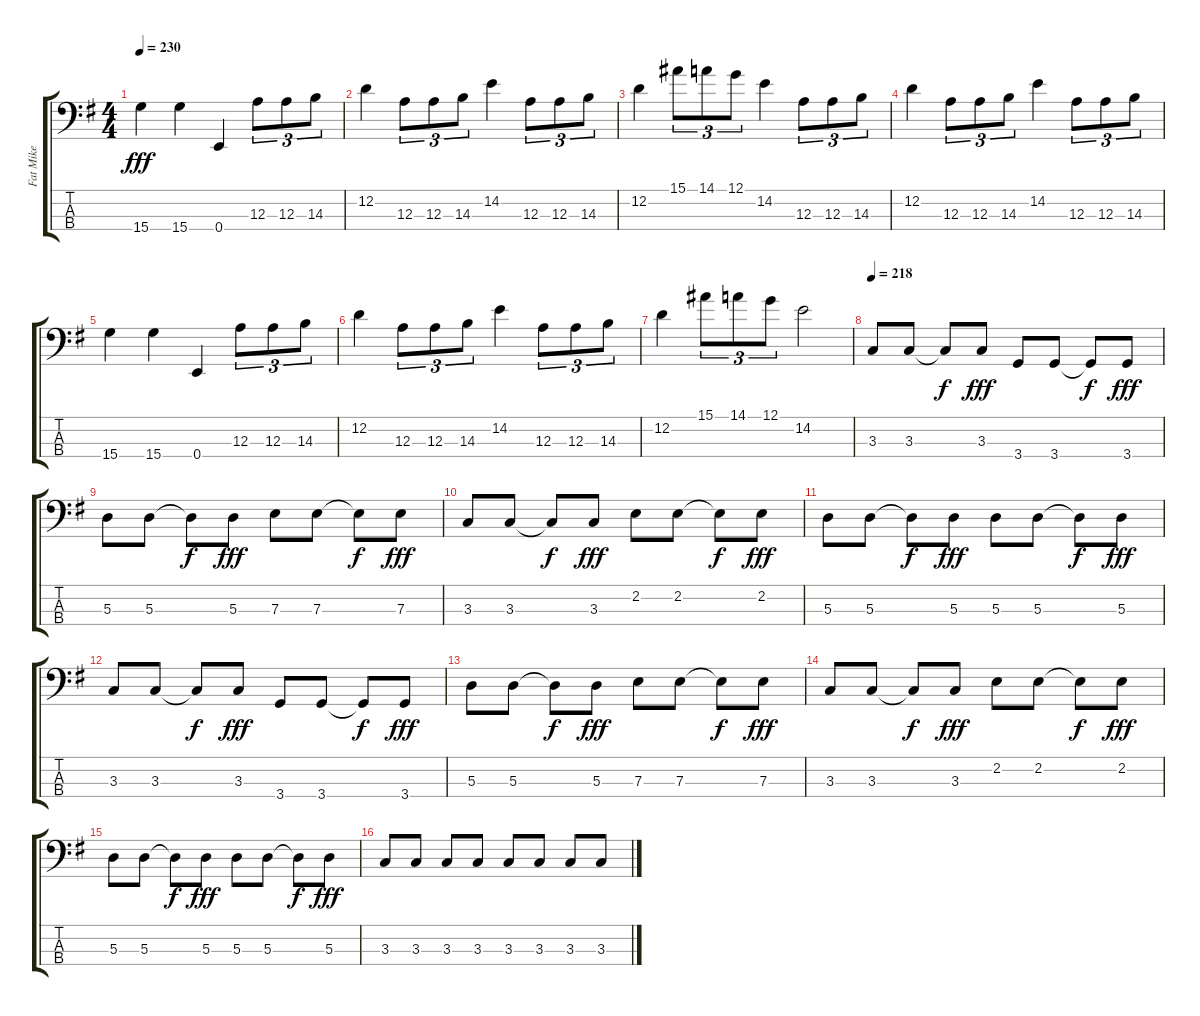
\track ("Fat Mike" "Fat Mike") {instrument electricbasspick}
\staff {score tabs}
\tuning (G2 D2 A1 E1) {hide}
\ts (4 4)
\tempo 230
\clef f4
\ks eminor
15.4.4{dy fff} 15.4.4 0.4.4 12.3.8{tu (3 2)} 12.3.8{tu (3 2)} 14.3.8{tu (3 2)} |
12.2.4 12.3.8{tu (3 2)} 12.3.8{tu (3 2)} 14.3.8{tu (3 2)} 14.2.4 12.3.8{tu (3 2)} 12.3.8{tu (3 2)} 14.3.8{tu (3 2)} |
12.2.4 15.1.8{tu (3 2)} 14.1.8{tu (3 2)} 12.1.8{tu (3 2)} 14.2.4 12.3.8{tu (3 2)} 12.3.8{tu (3 2)} 14.3.8{tu (3 2)} |
12.2.4 12.3.8{tu (3 2)} 12.3.8{tu (3 2)} 14.3.8{tu (3 2)} 14.2.4 12.3.8{tu (3 2)} 12.3.8{tu (3 2)} 14.3.8{tu (3 2)} |
15.4.4 15.4.4 0.4.4 12.3.8{tu (3 2)} 12.3.8{tu (3 2)} 14.3.8{tu (3 2)} |
12.2.4 12.3.8{tu (3 2)} 12.3.8{tu (3 2)} 14.3.8{tu (3 2)} 14.2.4 12.3.8{tu (3 2)} 12.3.8{tu (3 2)} 14.3.8{tu (3 2)} |
12.2.4 15.1.8{tu (3 2)} 14.1.8{tu (3 2)} 12.1.8{tu (3 2)} 14.2.2 |
\tempo 218
3.3.8 3.3.8 3.3{t}.8{dy f} 3.3.8{dy fff} 3.4.8 3.4.8 3.4{t}.8{dy f} 3.4.8{dy fff} |
5.3.8 5.3.8 5.3{t}.8{dy f} 5.3.8{dy fff} 7.3.8 7.3.8 7.3{t}.8{dy f} 7.3.8{dy fff} |
3.3.8 3.3.8 3.3{t}.8{dy f} 3.3.8{dy fff} 2.2.8 2.2.8 2.2{t}.8{dy f} 2.2.8{dy fff} |
5.3.8 5.3.8 5.3{t}.8{dy f} 5.3.8{dy fff} 5.3.8 5.3.8 5.3{t}.8{dy f} 5.3.8{dy fff} |
3.3.8 3.3.8 3.3{t}.8{dy f} 3.3.8{dy fff} 3.4.8 3.4.8 3.4{t}.8{dy f} 3.4.8{dy fff} |
5.3.8 5.3.8 5.3{t}.8{dy f} 5.3.8{dy fff} 7.3.8 7.3.8 7.3{t}.8{dy f} 7.3.8{dy fff} |
3.3.8 3.3.8 3.3{t}.8{dy f} 3.3.8{dy fff} 2.2.8 2.2.8 2.2{t}.8{dy f} 2.2.8{dy fff} |
5.3.8 5.3.8 5.3{t}.8{dy f} 5.3.8{dy fff} 5.3.8 5.3.8 5.3{t}.8{dy f} 5.3.8{dy fff} |
3.3.8 3.3.8 3.3.8 3.3.8 3.3.8 3.3.8 3.3.8 3.3.8
